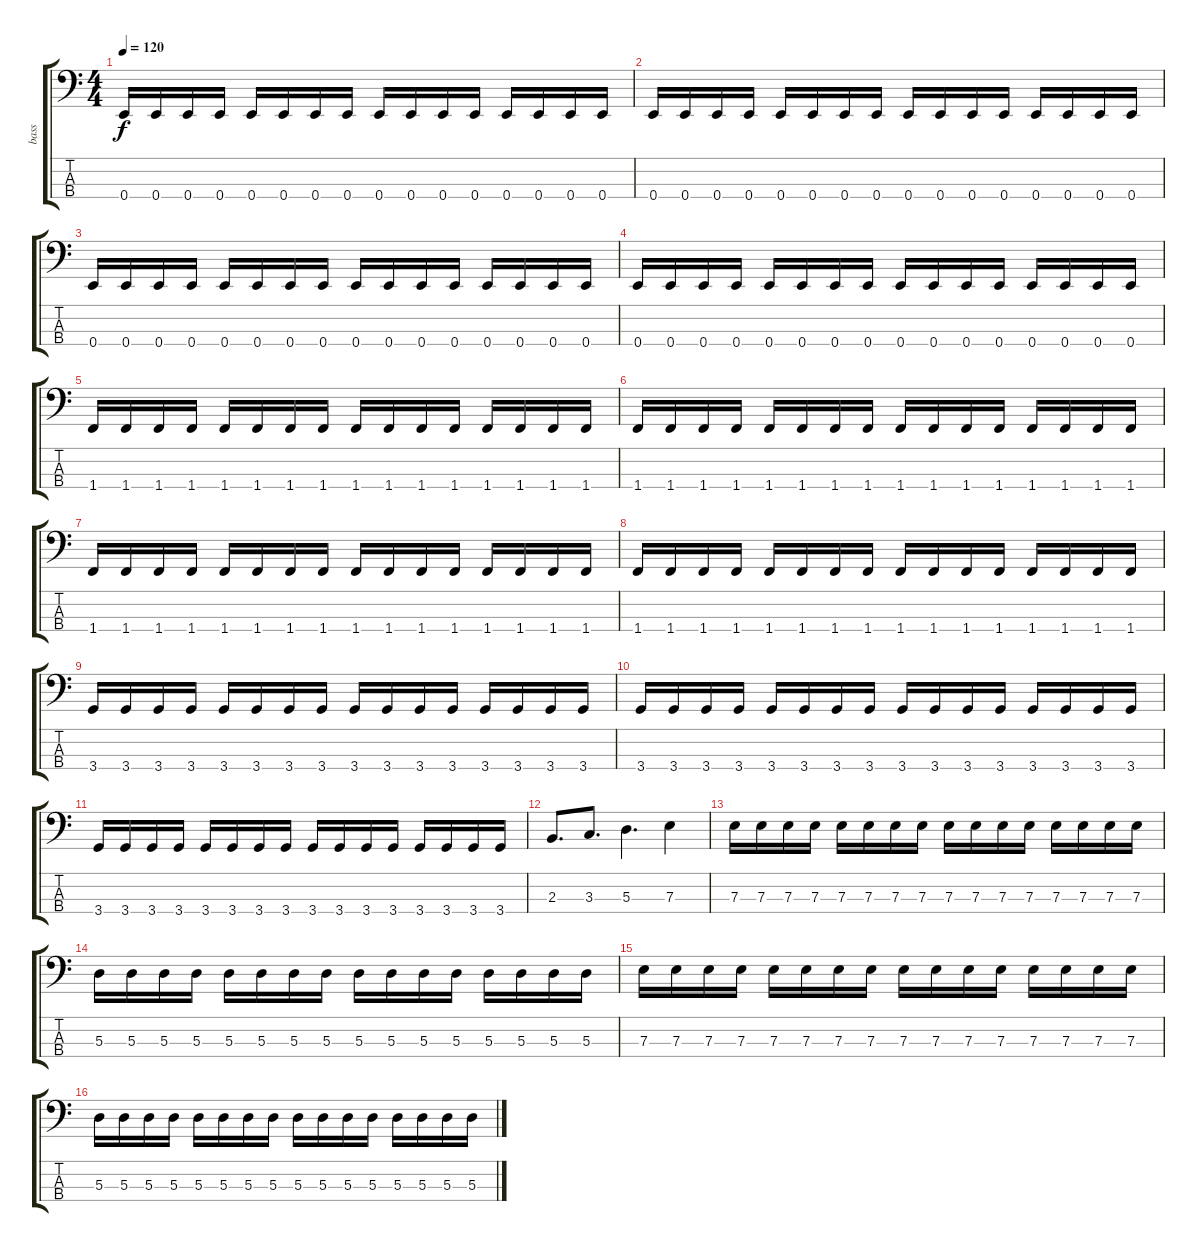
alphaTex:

\track ("bass" "bass") {instrument electricbasspick}
\staff {score tabs}
\tuning (G2 D2 A1 E1) {hide}
\ts (4 4)
\tempo 120
\clef f4
\ks c
0.4.16{dy f} 0.4.16 0.4.16 0.4.16 0.4.16 0.4.16 0.4.16 0.4.16 0.4.16 0.4.16 0.4.16 0.4.16 0.4.16 0.4.16 0.4.16 0.4.16 |
0.4.16 0.4.16 0.4.16 0.4.16 0.4.16 0.4.16 0.4.16 0.4.16 0.4.16 0.4.16 0.4.16 0.4.16 0.4.16 0.4.16 0.4.16 0.4.16 |
0.4.16 0.4.16 0.4.16 0.4.16 0.4.16 0.4.16 0.4.16 0.4.16 0.4.16 0.4.16 0.4.16 0.4.16 0.4.16 0.4.16 0.4.16 0.4.16 |
0.4.16 0.4.16 0.4.16 0.4.16 0.4.16 0.4.16 0.4.16 0.4.16 0.4.16 0.4.16 0.4.16 0.4.16 0.4.16 0.4.16 0.4.16 0.4.16 |
1.4.16 1.4.16 1.4.16 1.4.16 1.4.16 1.4.16 1.4.16 1.4.16 1.4.16 1.4.16 1.4.16 1.4.16 1.4.16 1.4.16 1.4.16 1.4.16 |
1.4.16 1.4.16 1.4.16 1.4.16 1.4.16 1.4.16 1.4.16 1.4.16 1.4.16 1.4.16 1.4.16 1.4.16 1.4.16 1.4.16 1.4.16 1.4.16 |
1.4.16 1.4.16 1.4.16 1.4.16 1.4.16 1.4.16 1.4.16 1.4.16 1.4.16 1.4.16 1.4.16 1.4.16 1.4.16 1.4.16 1.4.16 1.4.16 |
1.4.16 1.4.16 1.4.16 1.4.16 1.4.16 1.4.16 1.4.16 1.4.16 1.4.16 1.4.16 1.4.16 1.4.16 1.4.16 1.4.16 1.4.16 1.4.16 |
3.4.16 3.4.16 3.4.16 3.4.16 3.4.16 3.4.16 3.4.16 3.4.16 3.4.16 3.4.16 3.4.16 3.4.16 3.4.16 3.4.16 3.4.16 3.4.16 |
3.4.16 3.4.16 3.4.16 3.4.16 3.4.16 3.4.16 3.4.16 3.4.16 3.4.16 3.4.16 3.4.16 3.4.16 3.4.16 3.4.16 3.4.16 3.4.16 |
3.4.16 3.4.16 3.4.16 3.4.16 3.4.16 3.4.16 3.4.16 3.4.16 3.4.16 3.4.16 3.4.16 3.4.16 3.4.16 3.4.16 3.4.16 3.4.16 |
2.3.8{d} 3.3.8{d} 5.3.4{d} 7.3.4 |
7.3.16 7.3.16 7.3.16 7.3.16 7.3.16 7.3.16 7.3.16 7.3.16 7.3.16 7.3.16 7.3.16 7.3.16 7.3.16 7.3.16 7.3.16 7.3.16 |
5.3.16 5.3.16 5.3.16 5.3.16 5.3.16 5.3.16 5.3.16 5.3.16 5.3.16 5.3.16 5.3.16 5.3.16 5.3.16 5.3.16 5.3.16 5.3.16 |
7.3.16 7.3.16 7.3.16 7.3.16 7.3.16 7.3.16 7.3.16 7.3.16 7.3.16 7.3.16 7.3.16 7.3.16 7.3.16 7.3.16 7.3.16 7.3.16 |
5.3.16 5.3.16 5.3.16 5.3.16 5.3.16 5.3.16 5.3.16 5.3.16 5.3.16 5.3.16 5.3.16 5.3.16 5.3.16 5.3.16 5.3.16 5.3.16
